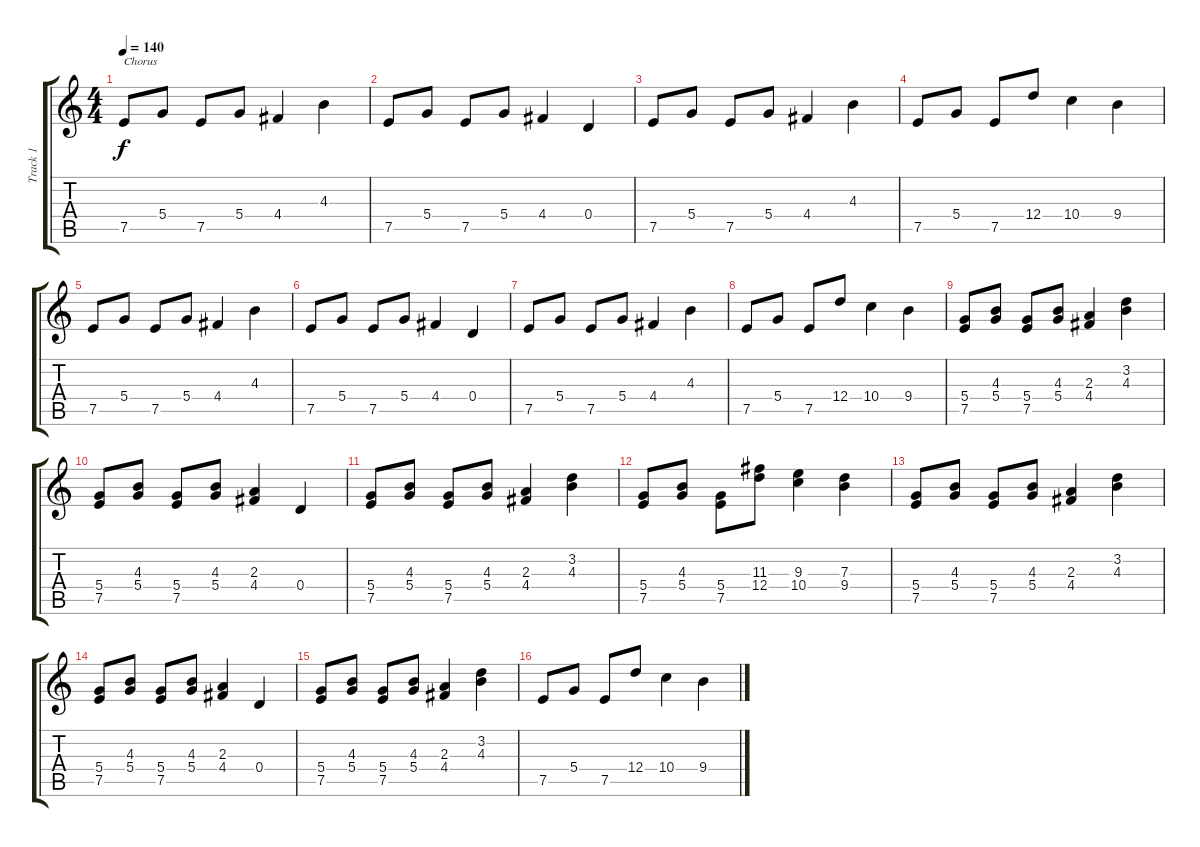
\track ("Track 1" "Track 1") {instrument overdrivenguitar}
\staff {score tabs}
\tuning (E4 B3 G3 D3 A2 E2) {hide}
\ts (4 4)
\tempo 140
\clef g2
\ks c
7.5.8{txt "Chorus" dy f} 5.4.8 7.5.8 5.4.8 4.4.4 4.3.4 |
7.5.8 5.4.8 7.5.8 5.4.8 4.4.4 0.4.4 |
7.5.8 5.4.8 7.5.8 5.4.8 4.4.4 4.3.4 |
7.5.8 5.4.8 7.5.8 12.4.8 10.4.4 9.4.4 |
7.5.8 5.4.8 7.5.8 5.4.8 4.4.4 4.3.4 |
7.5.8 5.4.8 7.5.8 5.4.8 4.4.4 0.4.4 |
7.5.8 5.4.8 7.5.8 5.4.8 4.4.4 4.3.4 |
7.5.8 5.4.8 7.5.8 12.4.8 10.4.4 9.4.4 |
(5.4 7.5).8 (4.3 5.4).8 (5.4 7.5).8 (4.3 5.4).8 (2.3 4.4).4 (3.2 4.3).4 |
(5.4 7.5).8 (4.3 5.4).8 (5.4 7.5).8 (4.3 5.4).8 (2.3 4.4).4 0.4.4 |
(5.4 7.5).8 (4.3 5.4).8 (5.4 7.5).8 (4.3 5.4).8 (2.3 4.4).4 (3.2 4.3).4 |
(5.4 7.5).8 (4.3 5.4).8 (5.4 7.5).8 (11.3 12.4).8 (9.3 10.4).4 (7.3 9.4).4 |
(5.4 7.5).8 (4.3 5.4).8 (5.4 7.5).8 (4.3 5.4).8 (2.3 4.4).4 (3.2 4.3).4 |
(5.4 7.5).8 (4.3 5.4).8 (5.4 7.5).8 (4.3 5.4).8 (2.3 4.4).4 0.4.4 |
(5.4 7.5).8 (4.3 5.4).8 (5.4 7.5).8 (4.3 5.4).8 (2.3 4.4).4 (3.2 4.3).4 |
7.5.8 5.4.8 7.5.8 12.4.8 10.4.4 9.4.4
